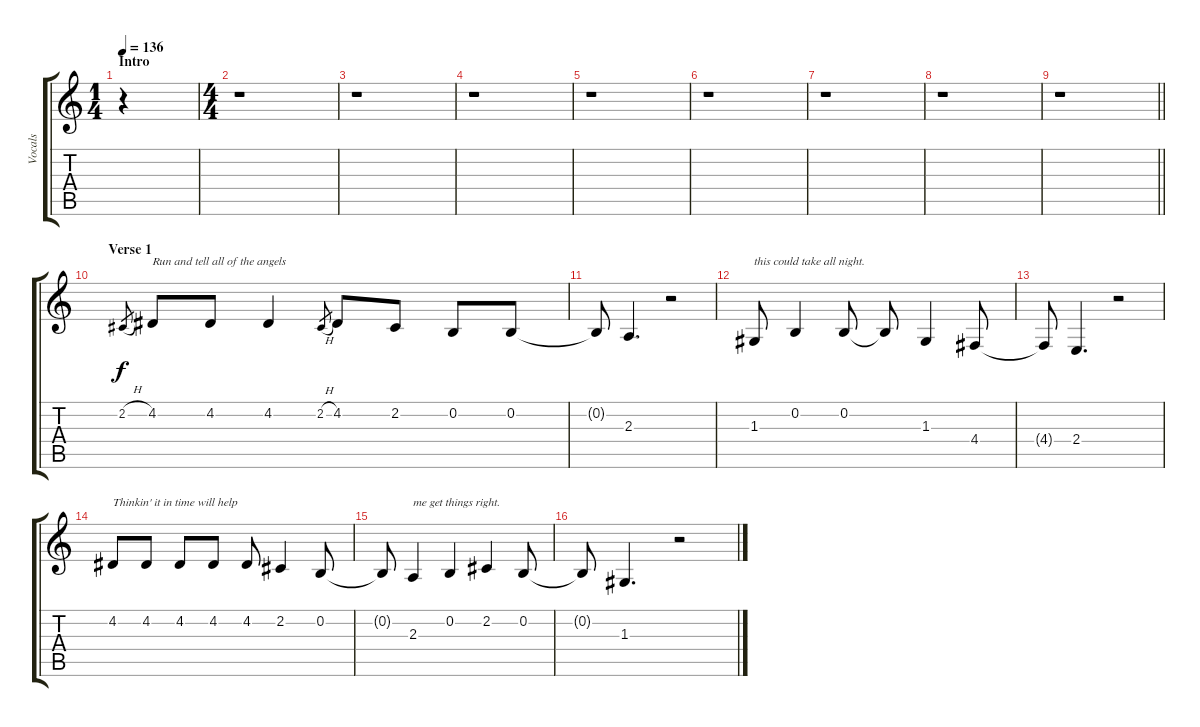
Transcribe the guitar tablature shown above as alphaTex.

\track ("Vocals" "Vocals") {instrument voiceoohs}
\staff {score tabs}
\tuning (E4 B3 G3 D3 A2 E2) {hide}
\ts (1 4)
\section ("" "Intro")
\tempo 136
\clef g2
\ks c
r.4{dy f instrument voiceoohs} |
\ts (4 4)
r.1 |
r.1 |
r.1 |
r.1 |
r.1 |
r.1 |
r.1 |
\barLineRight lightlight
r.1 |
\section ("" "Verse 1")
2.2{h}.8{gr} 4.2.8{txt "Run and tell all of the angels"} 4.2.8 4.2.4 2.2{h}.8{gr} 4.2.8 2.2.8 0.2.8 0.2.8 |
0.2{t}.8 2.3.4{d} r.2 |
1.3.8{txt "this could take all night."} 0.2.4 0.2.8 0.2{t}.8 1.3.4 4.4.8 |
4.4{t}.8 2.4.4{d} r.2 |
4.2.8{txt "Thinkin' it in time will help"} 4.2.8 4.2.8 4.2.8 4.2.8 2.2.4 0.2.8 |
0.2{t}.8 2.3.4{txt "me get things right."} 0.2.4 2.2.4 0.2.8 |
0.2{t}.8 1.3.4{d} r.2
